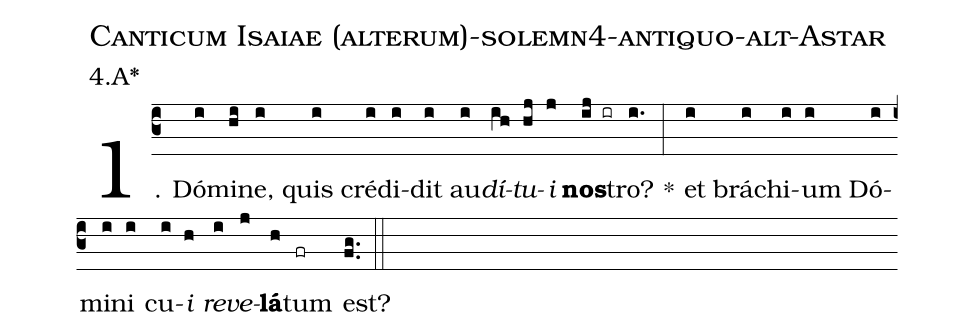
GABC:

name: Canticum Isaiae (alterum)-solemn4-antiquo-alt-Astar;
annotation: 4.A*;
%%
(c3)1. Dó(i)mi(hi)ne,(i) quis(i) cré(i)di(i)dit(i) au(i)<i>dí</i>(ih)<i>tu</i>(hj)<i>i</i>(j) <b>nos</b>(ij ir)tro?(i.) *(:) et(i) brá(i)chi(i)um(i) Dó(i)mi(i)ni(i) cu(i)<i>i</i>(h) <i>re</i>(i)<i>ve</i>(j)<b>lá</b>(h)tum(fr) est?(fg..) (::)
